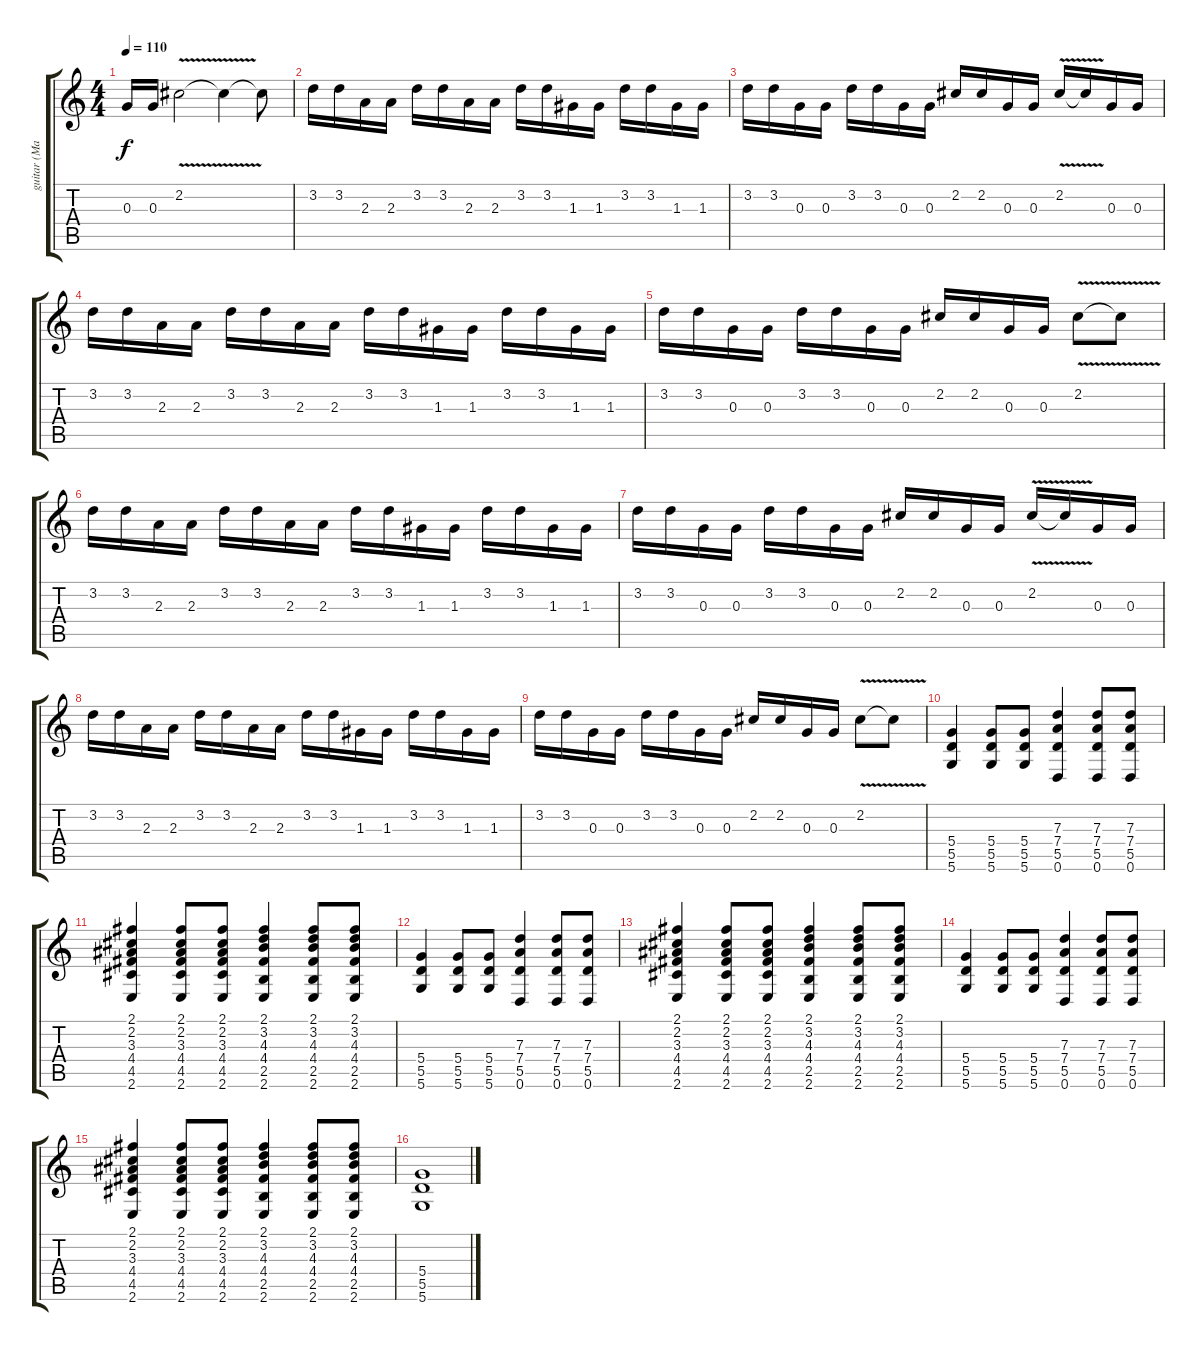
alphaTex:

\track ("guitar (Mattew Bellamy)" "guitar (Ma") {instrument overdrivenguitar}
\staff {score tabs}
\tuning (E4 B3 G3 D3 A2 D2) {hide}
\ts (4 4)
\tempo 110
\clef g2
\ks c
0.3.16{dy f} 0.3.16 2.2{v}.2 2.2{t}.4 2.2{t}.8 |
3.2.16{volume 5} 3.2.16 2.3.16 2.3.16 3.2.16 3.2.16 2.3.16 2.3.16 3.2.16 3.2.16 1.3.16 1.3.16 3.2.16 3.2.16 1.3.16 1.3.16 |
3.2.16 3.2.16 0.3.16 0.3.16 3.2.16 3.2.16 0.3.16 0.3.16 2.2.16 2.2.16 0.3.16 0.3.16 2.2{v}.16 2.2{t}.16 0.3.16 0.3.16 |
3.2.16 3.2.16 2.3.16 2.3.16 3.2.16 3.2.16 2.3.16 2.3.16 3.2.16 3.2.16 1.3.16 1.3.16 3.2.16 3.2.16 1.3.16 1.3.16 |
3.2.16 3.2.16 0.3.16 0.3.16 3.2.16 3.2.16 0.3.16 0.3.16 2.2.16 2.2.16 0.3.16 0.3.16 2.2{v}.8 2.2{t}.8 |
3.2.16 3.2.16 2.3.16 2.3.16 3.2.16 3.2.16 2.3.16 2.3.16 3.2.16 3.2.16 1.3.16 1.3.16 3.2.16 3.2.16 1.3.16 1.3.16 |
3.2.16 3.2.16 0.3.16 0.3.16 3.2.16 3.2.16 0.3.16 0.3.16 2.2.16 2.2.16 0.3.16 0.3.16 2.2{v}.16 2.2{t}.16 0.3.16 0.3.16 |
3.2.16 3.2.16 2.3.16 2.3.16 3.2.16 3.2.16 2.3.16 2.3.16 3.2.16 3.2.16 1.3.16 1.3.16 3.2.16 3.2.16 1.3.16 1.3.16 |
3.2.16 3.2.16 0.3.16 0.3.16 3.2.16 3.2.16 0.3.16 0.3.16 2.2.16 2.2.16 0.3.16 0.3.16 2.2{v}.8 2.2{t}.8 |
(5.4 5.5 5.6).4{volume 9} (5.4 5.5 5.6).8 (5.4 5.5 5.6).8 (7.3 7.4 5.5 0.6).4 (7.3 7.4 5.5 0.6).8 (7.3 7.4 5.5 0.6).8 |
(2.1 2.2 3.3 4.4 4.5 2.6).4 (2.1 2.2 3.3 4.4 4.5 2.6).8 (2.1 2.2 3.3 4.4 4.5 2.6).8 (2.1 3.2 4.3 4.4 2.5 2.6).4 (2.1 3.2 4.3 4.4 2.5 2.6).8 (2.1 3.2 4.3 4.4 2.5 2.6).8 |
(5.4 5.5 5.6).4 (5.4 5.5 5.6).8 (5.4 5.5 5.6).8 (7.3 7.4 5.5 0.6).4 (7.3 7.4 5.5 0.6).8 (7.3 7.4 5.5 0.6).8 |
(2.1 2.2 3.3 4.4 4.5 2.6).4 (2.1 2.2 3.3 4.4 4.5 2.6).8 (2.1 2.2 3.3 4.4 4.5 2.6).8 (2.1 3.2 4.3 4.4 2.5 2.6).4 (2.1 3.2 4.3 4.4 2.5 2.6).8 (2.1 3.2 4.3 4.4 2.5 2.6).8 |
(5.4 5.5 5.6).4 (5.4 5.5 5.6).8 (5.4 5.5 5.6).8 (7.3 7.4 5.5 0.6).4 (7.3 7.4 5.5 0.6).8 (7.3 7.4 5.5 0.6).8 |
(2.1 2.2 3.3 4.4 4.5 2.6).4 (2.1 2.2 3.3 4.4 4.5 2.6).8 (2.1 2.2 3.3 4.4 4.5 2.6).8 (2.1 3.2 4.3 4.4 2.5 2.6).4 (2.1 3.2 4.3 4.4 2.5 2.6).8 (2.1 3.2 4.3 4.4 2.5 2.6).8 |
(5.4 5.5 5.6).1
